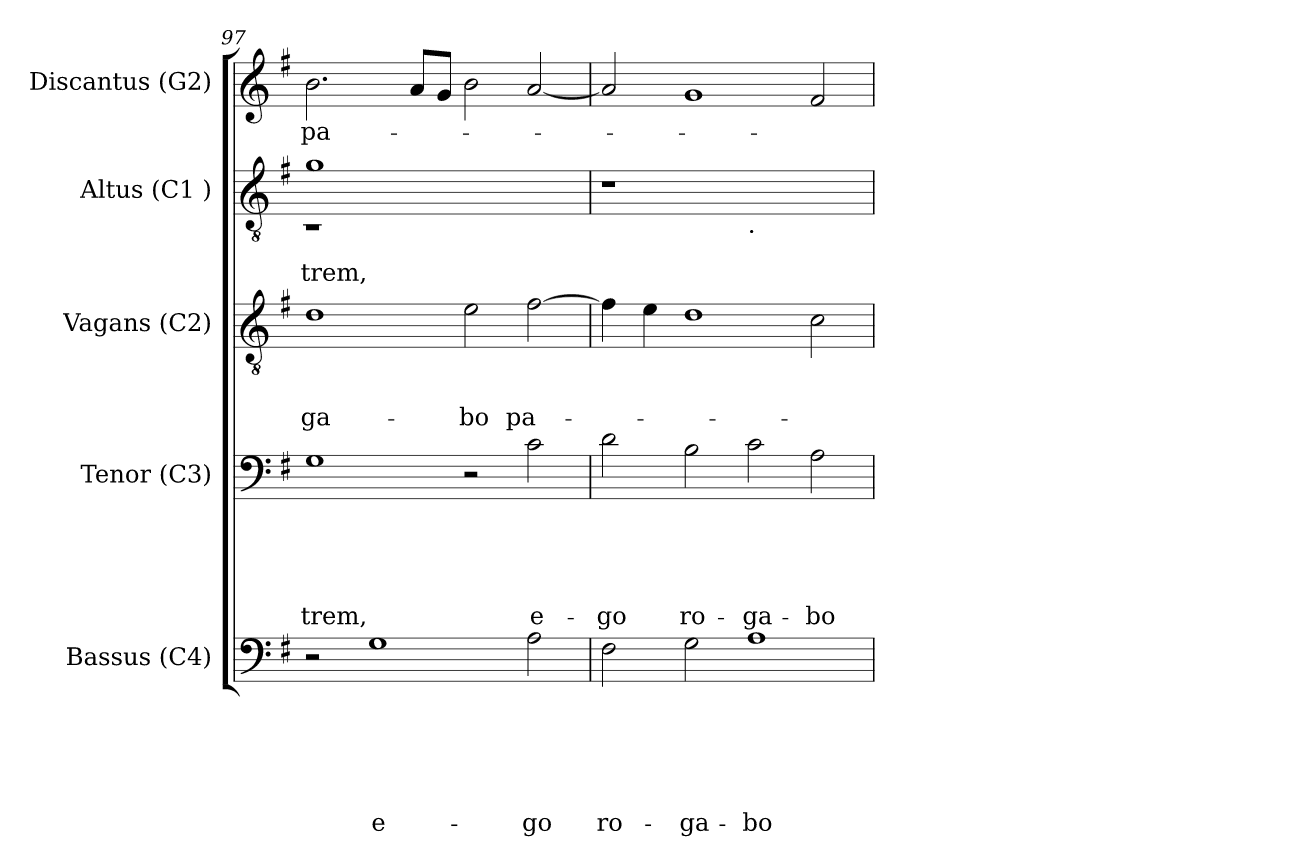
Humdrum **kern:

**kern	**text	**text	**text	**text	**text	**text	**kern	**text	**text	**text	**text	**text	**kern	**text	**text	**text	**kern	**text	**text	**kern	**text
*part5	*part5	*part5	*part5	*part5	*part5	*part5	*part4	*part4	*part4	*part4	*part4	*part4	*part3	*part3	*part3	*part3	*part2	*part2	*part2	*part1	*part1
*staff5	*staff5	*staff5	*staff5	*staff5	*staff5	*staff5	*staff4	*staff4	*staff4	*staff4	*staff4	*staff4	*staff3	*staff3	*staff3	*staff3	*staff2	*staff2	*staff2	*staff1	*staff1
*I"Bassus (C4)	*	*	*	*	*	*	*I"Tenor (C3)	*	*	*	*	*	*I"Vagans (C2)	*	*	*	*I"Altus (C1 )	*	*	*I"Discantus (G2)	*
*I'B.	*	*	*	*	*	*	*I'T.	*	*	*	*	*	*I'V.	*	*	*	*I'A.	*	*	*I'D.	*
*clefF4	*	*	*	*	*	*	*clefF4	*	*	*	*	*	*clefGv2	*	*	*	*clefGv2	*	*	*clefG2	*
*k[f#]	*	*	*	*	*	*	*k[f#]	*	*	*	*	*	*k[f#]	*	*	*	*k[f#]	*	*	*k[f#]	*
*G:	*	*	*	*	*	*	*G:	*	*	*	*	*	*G:	*	*	*	*G:	*	*	*G:	*
=97	=97	=97	=97	=97	=97	=97	=97	=97	=97	=97	=97	=97	=97	=97	=97	=97	=97	=97	=97	=97	=97
*	*	*	*	*	*	*	*	*	*	*	*	*	*	*	*	*	*^	*	*	*	*
!	!	!	!	!	!	!	!	!	!	!	!	!LO:LY:b	!	!	!	!LO:LY:b	!	!LO:N:vis=1	!	!LO:LY:b	!	!LO:LY:b
2r	.	.	.	.	.	.	1G	.	.	.	.	-trem,	1d	.	.	-ga-	1g	0rC	.	-trem,	2.b\	pa-
!	!	!	!	!	!	!LO:LY:b:rj	!	!	!	!	!	!	!	!	!	!	!	!	!	!	!	!
1G	.	.	.	.	.	e-	.	.	.	.	.	.	.	.	.	.	.	.	.	.	.	.
.	.	.	.	.	.	.	.	.	.	.	.	.	.	.	.	.	.	.	.	.	8a/L	.
.	.	.	.	.	.	.	.	.	.	.	.	.	.	.	.	.	.	.	.	.	8g/J	.
!	!	!	!	!	!	!	!	!	!	!	!	!	!	!	!	!LO:LY:b	!	!	!	!	!	!
.	.	.	.	.	.	.	2r	.	.	.	.	.	2e\	.	.	-bo	1ryy	.	.	.	2b\	.
!	!	!	!	!	!	!LO:LY:b	!	!	!	!	!	!LO:LY:b	!	!	!	!LO:LY:b	!	!	!	!	!	!
2A\	.	.	.	.	.	-go	2c\	.	.	.	.	e-	[>2f#\	.	.	pa-	.	.	.	.	[<2a/	.
*	*	*	*	*	*	*	*	*	*	*	*	*	*	*	*	*	*v	*v	*	*	*	*
=98	=98	=98	=98	=98	=98	=98	=98	=98	=98	=98	=98	=98	=98	=98	=98	=98	=98	=98	=98	=98	=98
!	!	!	!	!	!	!LO:LY:b	!	!	!	!	!	!LO:LY:b	!	!	!	!	!	!	!	!	!
2F#\	.	.	.	.	.	ro-	2d\	.	.	.	.	-go	4f#\]	.	.	.	1r	.	.	2a/]	.
.	.	.	.	.	.	.	.	.	.	.	.	.	4e\	.	.	.	.	.	.	.	.
!	!	!	!	!	!	!LO:LY:b	!	!	!	!	!	!LO:LY:b	!	!	!	!	!	!	!	!	!
2G\	.	.	.	.	.	-ga-	2B\	.	.	.	.	ro-	1d	.	.	.	.	.	.	1g	.
!	!	!	!	!	!	!	!	!	!	!	!	!	!	!	!	!	!LO:TX:b:t=.	!	!	!	!
!	!	!	!	!	!	!LO:LY:b	!	!	!	!	!	!LO:LY:b	!	!	!	!	!	!	!	!	!
1A	.	.	.	.	.	-bo	2c\	.	.	.	.	-ga-	.	.	.	.	1ryy	.	.	.	.
!	!	!	!	!	!	!	!	!	!	!	!	!LO:LY:b	!	!	!	!	!	!	!	!	!
.	.	.	.	.	.	.	2A\	.	.	.	.	-bo	2c\	.	.	.	.	.	.	2f#/	.
=	=	=	=	=	=	=	=	=	=	=	=	=	=	=	=	=	=	=	=	=	=
*-	*-	*-	*-	*-	*-	*-	*-	*-	*-	*-	*-	*-	*-	*-	*-	*-	*-	*-	*-	*-	*-
